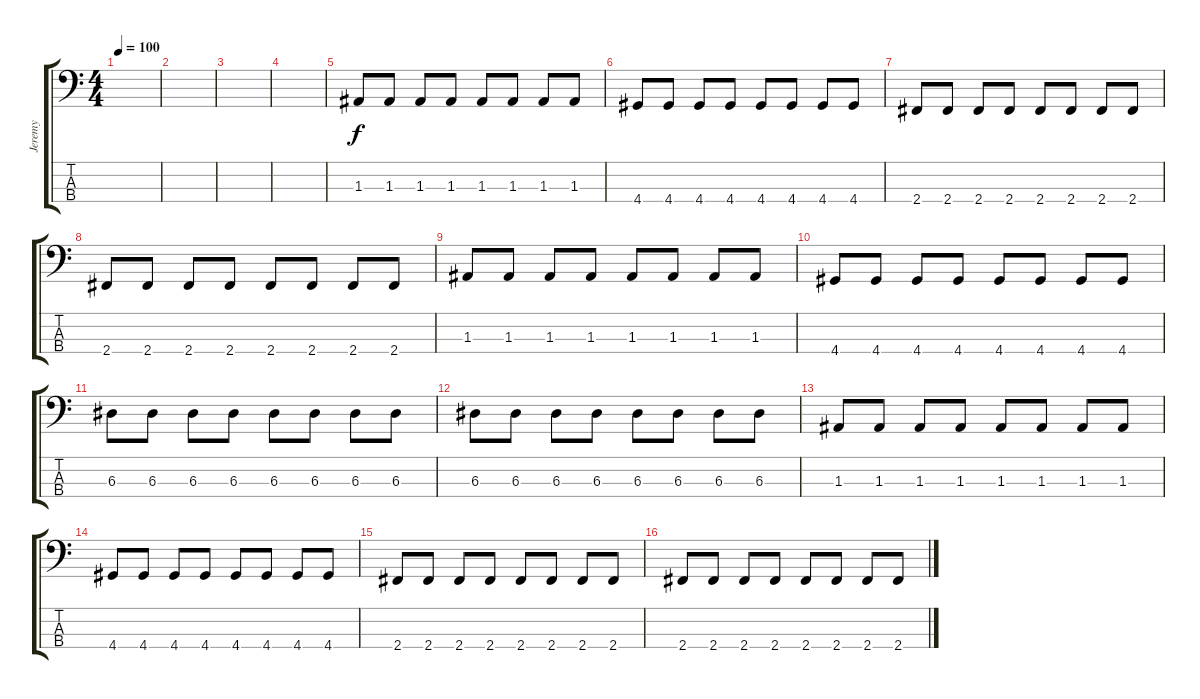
\track ("Jeremy" "Jeremy") {instrument electricbassfinger}
\staff {score tabs}
\tuning (G2 D2 A1 E1) {hide}
\ts (4 4)
\tempo 100
\clef f4
\ks c
|
|
|
|
1.3.8 1.3.8 1.3.8 1.3.8 1.3.8 1.3.8 1.3.8 1.3.8 |
4.4.8 4.4.8 4.4.8 4.4.8 4.4.8 4.4.8 4.4.8 4.4.8 |
2.4.8 2.4.8 2.4.8 2.4.8 2.4.8 2.4.8 2.4.8 2.4.8 |
2.4.8 2.4.8 2.4.8 2.4.8 2.4.8 2.4.8 2.4.8 2.4.8 |
1.3.8 1.3.8 1.3.8 1.3.8 1.3.8 1.3.8 1.3.8 1.3.8 |
4.4.8 4.4.8 4.4.8 4.4.8 4.4.8 4.4.8 4.4.8 4.4.8 |
6.3.8 6.3.8 6.3.8 6.3.8 6.3.8 6.3.8 6.3.8 6.3.8 |
6.3.8 6.3.8 6.3.8 6.3.8 6.3.8 6.3.8 6.3.8 6.3.8 |
1.3.8 1.3.8 1.3.8 1.3.8 1.3.8 1.3.8 1.3.8 1.3.8 |
4.4.8 4.4.8 4.4.8 4.4.8 4.4.8 4.4.8 4.4.8 4.4.8 |
2.4.8 2.4.8 2.4.8 2.4.8 2.4.8 2.4.8 2.4.8 2.4.8 |
2.4.8 2.4.8 2.4.8 2.4.8 2.4.8 2.4.8 2.4.8 2.4.8
